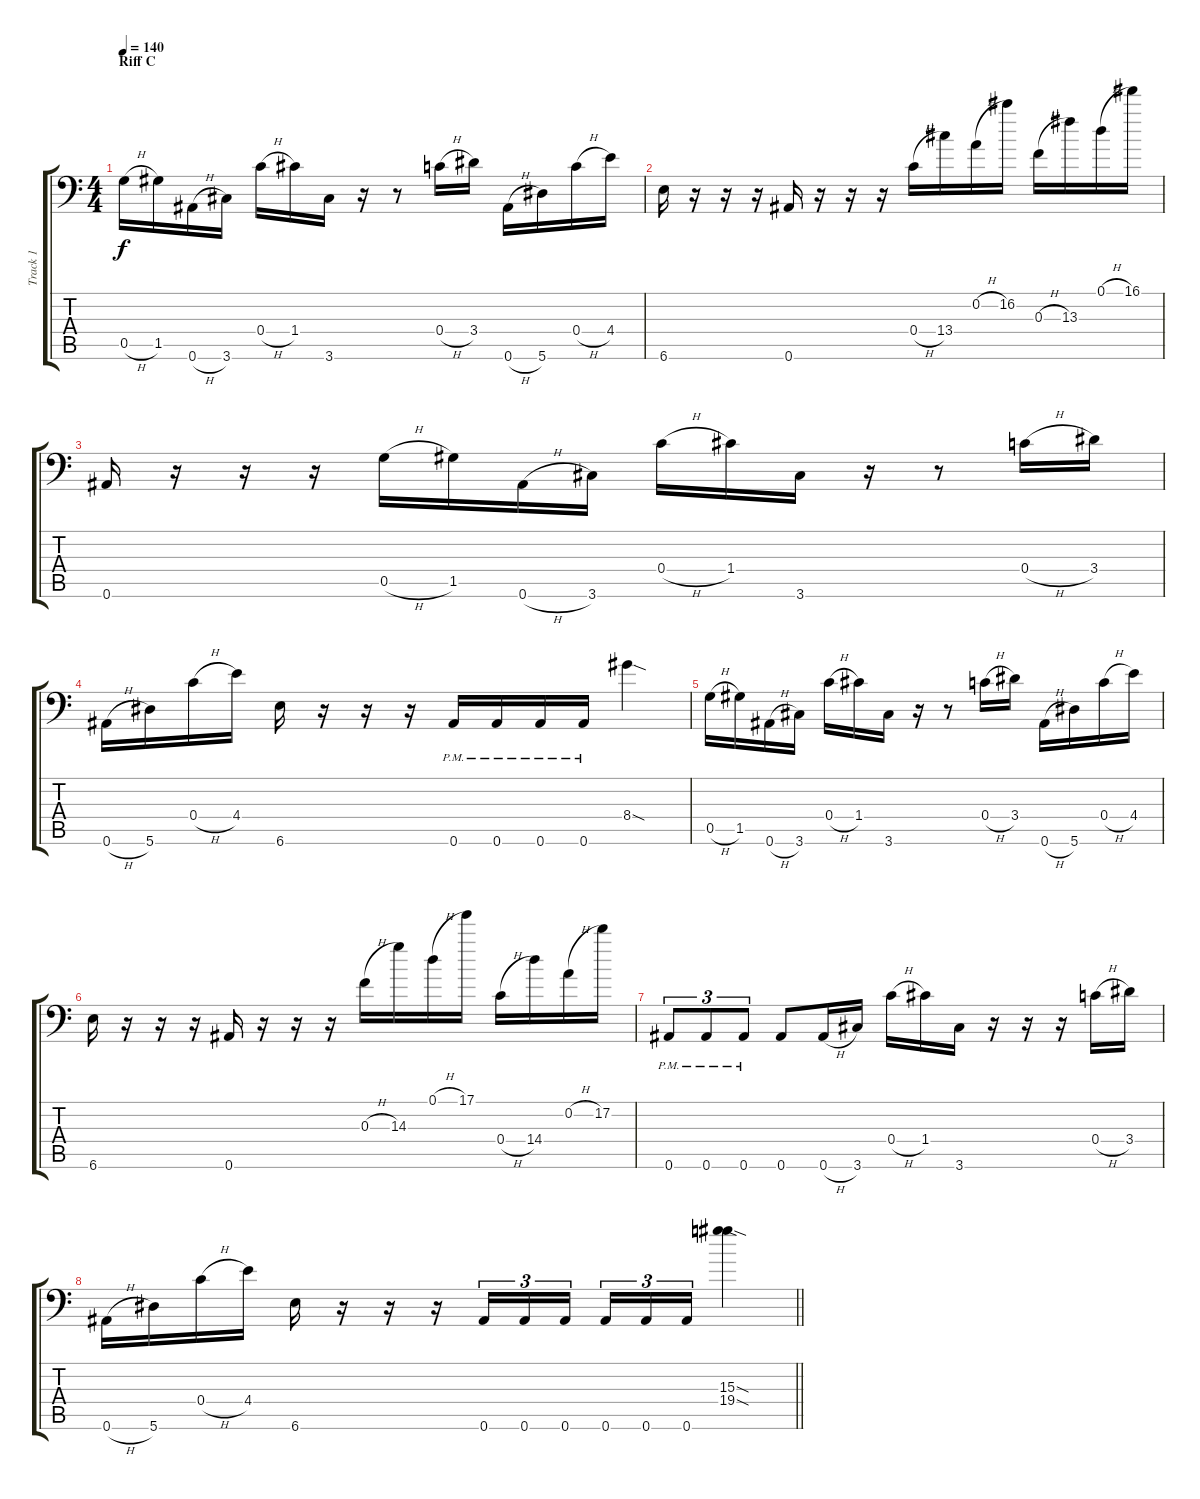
\track ("Track 1" "Track 1") {instrument distortionguitar}
\staff {score tabs}
\tuning (D4 A3 F3 C3 G2 Bb1) {hide}
\ts (4 4)
\section ("" "Riff C")
\tempo 140
\clef f4
\ks c
0.5{h}.16{dy f} 1.5.16 0.6{h}.16 3.6.16 0.4{h}.16 1.4.16 3.6.16 r.16 r.8 0.4{h}.16 3.4.16 0.6{h}.16 5.6.16 0.4{h}.16 4.4.16 |
6.6.16 r.16 r.16 r.16 0.6.16 r.16 r.16 r.16 0.4{h}.16 13.4.16 0.2{h}.16 16.2.16 0.3{h}.16 13.3.16 0.1{h}.16 16.1.16 |
0.6.16 r.16 r.16 r.16 0.5{h}.16 1.5.16 0.6{h}.16 3.6.16 0.4{h}.16 1.4.16 3.6.16 r.16 r.8 0.4{h}.16 3.4.16 |
0.6{h}.16 5.6.16 0.4{h}.16 4.4.16 6.6.16 r.16 r.16 r.16 0.6{pm}.16 0.6{pm}.16 0.6{pm}.16 0.6{pm}.16 8.4{sod}.4 |
0.5{h}.16 1.5.16 0.6{h}.16 3.6.16 0.4{h}.16 1.4.16 3.6.16 r.16 r.8 0.4{h}.16 3.4.16 0.6{h}.16 5.6.16 0.4{h}.16 4.4.16 |
6.6.16 r.16 r.16 r.16 0.6.16 r.16 r.16 r.16 0.3{h}.16 14.3.16 0.1{h}.16 17.1.16 0.4{h}.16 14.4.16 0.2{h}.16 17.2.16 |
0.6{pm}.8{tu (3 2)} 0.6{pm}.8{tu (3 2)} 0.6{pm}.8{tu (3 2)} 0.6.8 0.6{h}.16 3.6.16 0.4{h}.16 1.4.16 3.6.16 r.16 r.16 r.16 0.4{h}.16 3.4.16 |
\barLineRight lightlight
0.6{h}.16 5.6.16 0.4{h}.16 4.4.16 6.6.16 r.16 r.16 r.16 0.6.16{tu (3 2)} 0.6.16{tu (3 2)} 0.6.16{tu (3 2)} 0.6.16{tu (3 2)} 0.6.16{tu (3 2)} 0.6.16{tu (3 2)} (15.3{sod} 19.4{sod}).4
